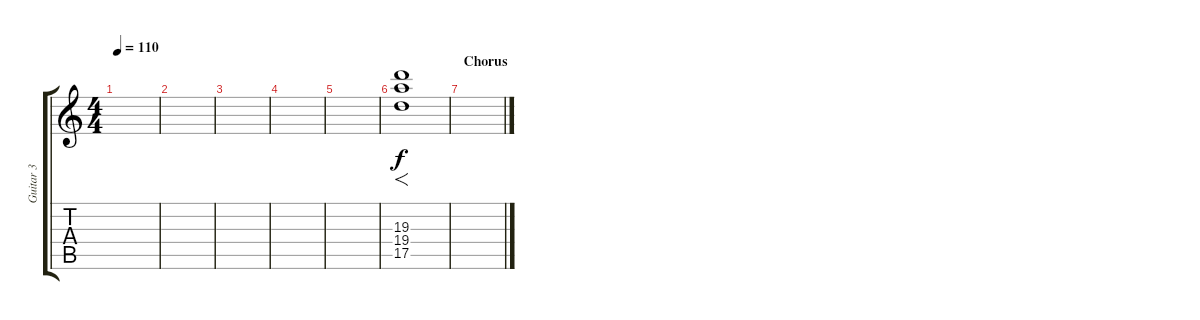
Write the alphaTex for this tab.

\track ("Guitar 3" "Guitar 3") {instrument distortionguitar}
\staff {score tabs}
\tuning (E4 B3 G3 D3 A2 E2) {hide}
\ts (4 4)
\tempo 110
\clef g2
\ks c
|
|
|
|
|
(19.3 19.4 17.5).1{f} |
\section ("" "Chorus ")
